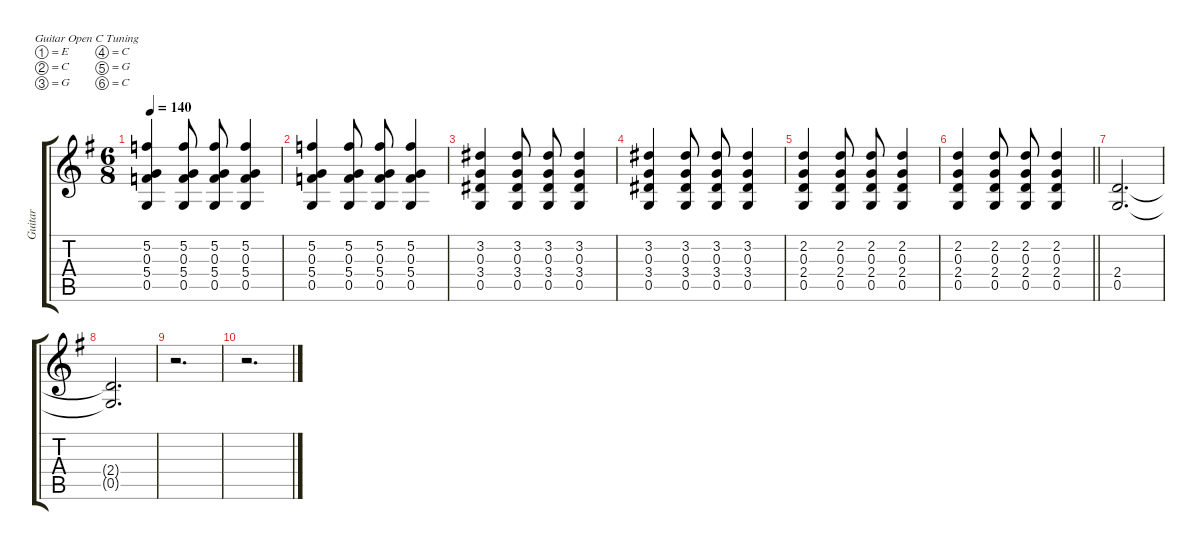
\defaultSystemsLayout 8
\hideDynamics
\bracketExtendMode groupsimilarinstruments
\firstSystemTrackNameMode fullname
\otherSystemsTrackNameOrientation horizontal
\track ("Guitar" "s.guit.") {instrument acousticguitarsteel}
\staff {score tabs}
\tuning (E4 C4 G3 C3 G2 C2)
\ts (6 8)
\tempo 140
\clef g2
\ks g
(5.2{acc forcenatural} 0.3{acc forcenatural} 5.4{acc forcenatural} 0.5{acc forcenatural}).4{dy f beam Up} (5.2{acc forcenatural} 0.3{acc forcenatural} 5.4{acc forcenatural} 0.5{acc forcenatural}).8{dy mf beam Up} (5.2{acc forcenatural} 0.3{acc forcenatural} 5.4{acc forcenatural} 0.5{acc forcenatural}).8{beam Up} (5.2{acc forcenatural} 0.3{acc forcenatural} 5.4{acc forcenatural} 0.5{acc forcenatural}).4{dy f beam Up} |
(5.2{acc forcenatural} 0.3{acc forcenatural} 5.4{acc forcenatural} 0.5{acc forcenatural}).4{beam Up} (5.2{acc forcenatural} 0.3{acc forcenatural} 5.4{acc forcenatural} 0.5{acc forcenatural}).8{dy mf beam Up} (5.2{acc forcenatural} 0.3{acc forcenatural} 5.4{acc forcenatural} 0.5{acc forcenatural}).8{beam Up} (5.2{acc forcenatural} 0.3{acc forcenatural} 5.4{acc forcenatural} 0.5{acc forcenatural}).4{dy f beam Up} |
(3.2{acc #} 0.3{acc forcenatural} 3.4{acc #} 0.5{acc forcenatural}).4{beam Up} (3.2{acc #} 0.3{acc forcenatural} 3.4{acc #} 0.5{acc forcenatural}).8{dy mf beam Up} (3.2{acc #} 0.3{acc forcenatural} 3.4{acc #} 0.5{acc forcenatural}).8{beam Up} (3.2{acc #} 0.3{acc forcenatural} 3.4{acc #} 0.5{acc forcenatural}).4{dy f beam Up} |
(3.2{acc #} 0.3{acc forcenatural} 3.4{acc #} 0.5{acc forcenatural}).4{beam Up} (3.2{acc #} 0.3{acc forcenatural} 3.4{acc #} 0.5{acc forcenatural}).8{dy mf beam Up} (3.2{acc #} 0.3{acc forcenatural} 3.4{acc #} 0.5{acc forcenatural}).8{beam Up} (3.2{acc #} 0.3{acc forcenatural} 3.4{acc #} 0.5{acc forcenatural}).4{dy f beam Up} |
(2.2{acc forcenatural} 0.3{acc forcenatural} 2.4{acc forcenatural} 0.5{acc forcenatural}).4{beam Up} (2.2{acc forcenatural} 0.3{acc forcenatural} 2.4{acc forcenatural} 0.5{acc forcenatural}).8{dy mf beam Up} (2.2{acc forcenatural} 0.3{acc forcenatural} 2.4{acc forcenatural} 0.5{acc forcenatural}).8{beam Up} (2.2{acc forcenatural} 0.3{acc forcenatural} 2.4{acc forcenatural} 0.5{acc forcenatural}).4{dy f beam Up} |
\barLineRight lightlight
(2.2{acc forcenatural} 0.3{acc forcenatural} 2.4{acc forcenatural} 0.5{acc forcenatural}).4{beam Up} (2.2{acc forcenatural} 0.3{acc forcenatural} 2.4{acc forcenatural} 0.5{acc forcenatural}).8{dy mf beam Up} (2.2{acc forcenatural} 0.3{acc forcenatural} 2.4{acc forcenatural} 0.5{acc forcenatural}).8{beam Up} (2.2{acc forcenatural} 0.3{acc forcenatural} 2.4{acc forcenatural} 0.5{acc forcenatural}).4{dy f beam Up} |
(2.4{acc forcenatural} 0.5{acc forcenatural}).2{d beam Up} |
(2.4{t acc forcenatural} 0.5{t acc forcenatural}).2{d beam Up} |
r.2{d beam Down} |
r.2{d beam Down}
